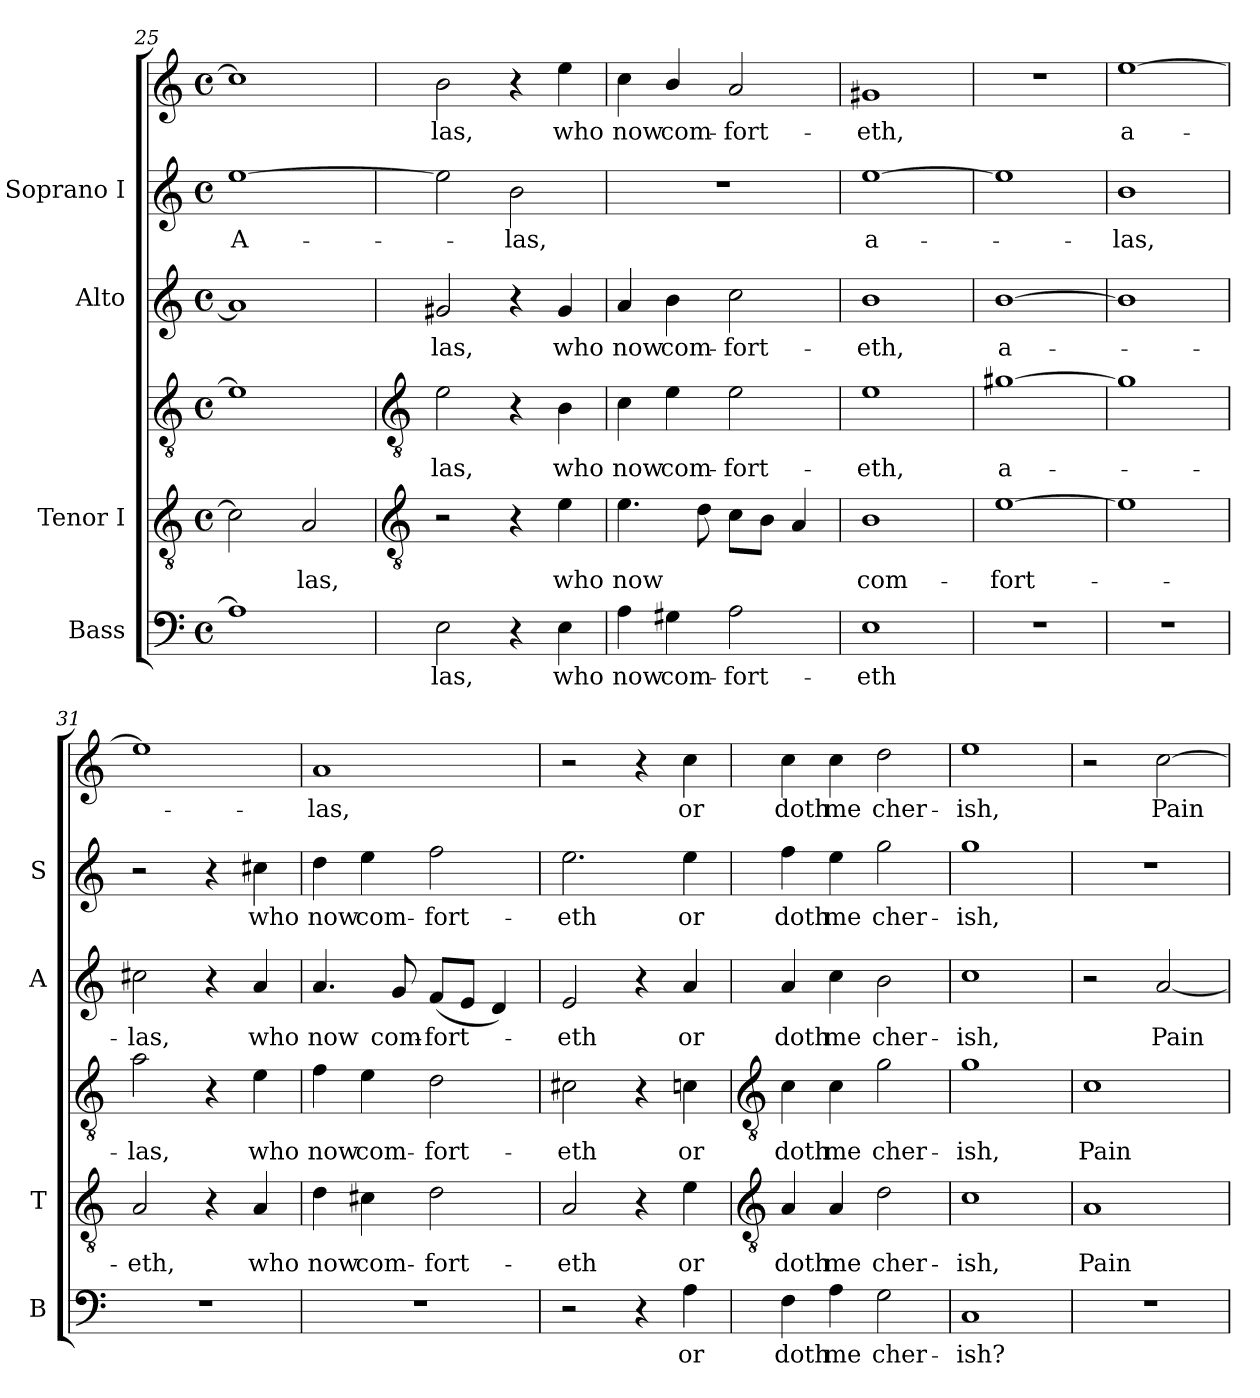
**kern	**text	**kern	**text	**kern	**text	**kern	**text	**kern	**text	**kern	**text
*part4	*part4	*part3	*part3	*part3	*part3	*part2	*part2	*part1	*part1	*part1	*part1
*staff6	*staff6	*staff5	*staff5	*staff4	*staff4	*staff3	*staff3	*staff2	*staff2	*staff1	*staff1
*I"Bass	*	*I"Tenor I	*	*	*	*I"Alto	*	*I"Soprano I	*	*	*
*I'B	*	*I'T	*	*	*	*I'A	*	*I'S	*	*	*
*clefF4	*	*clefGv2	*	*clefGv2	*	*clefG2	*	*clefG2	*	*clefG2	*
*k[]	*	*k[]	*	*k[]	*	*k[]	*	*k[]	*	*k[]	*
*C:	*	*C:	*	*C:	*	*C:	*	*C:	*	*C:	*
*M4/4	*	*M4/4	*	*M4/4	*	*M4/4	*	*M4/4	*	*M4/4	*
*met(c)	*	*met(c)	*	*met(c)	*	*met(c)	*	*met(c)	*	*met(c)	*
=25	=25	=25	=25	=25	=25	=25	=25	=25	=25	=25	=25
!	!	!	!	!	!	!	!	!	!LO:LY:b	!	!
1A]	.	2c]	.	1e]	.	1a]	.	[1ee	A-	1cc]	.
!	!	!	!LO:LY:b	!	!	!	!	!	!	!	!
.	.	2A	las,	.	.	.	.	.	.	.	.
!!LO:LB:g=z
=26	=26	=26	=26	=26	=26	=26	=26	=26	=26	=26	=26
*	*	*clefGv2	*	*clefGv2	*	*	*	*	*	*	*
!	!LO:LY:b	!	!	!	!LO:LY:b	!	!LO:LY:b	!	!	!	!LO:LY:b
2E	las,	2r	.	2e	las,	2g#X	las,	2ee]	.	2b	las,
!	!	!	!	!	!	!	!	!	!LO:LY:b	!	!
4r	.	4r	.	4r	.	4r	.	2b	las,	4r	.
!	!LO:LY:b	!	!LO:LY:b	!	!LO:LY:b	!	!LO:LY:b	!	!	!	!LO:LY:b
4E	who	4e	who	4B	who	4g#	who	.	.	4ee	who
=27	=27	=27	=27	=27	=27	=27	=27	=27	=27	=27	=27
!	!LO:LY:b	!	!LO:LY:b	!	!LO:LY:b	!	!LO:LY:b	!	!	!	!LO:LY:b
4A	now	4.e	-now	4c	now	4a	now	1r	.	4cc	now
!	!LO:LY:b	!	!	!	!LO:LY:b	!	!LO:LY:b	!	!	!	!LO:LY:b
4G#X	com-	.	.	4e	com-	4b	com-	.	.	4b/	com-
.	.	8d	.	.	.	.	.	.	.	.	.
!	!LO:LY:b	!	!	!	!LO:LY:b	!	!LO:LY:b	!	!	!	!LO:LY:b
2A	-fort-	8cL	.	2e	-fort-	2cc	-fort-	.	.	2a	-fort-
.	.	8BJ	.	.	.	.	.	.	.	.	.
.	.	4A	.	.	.	.	.	.	.	.	.
=28	=28	=28	=28	=28	=28	=28	=28	=28	=28	=28	=28
!	!LO:LY:b	!	!LO:LY:b	!	!LO:LY:b	!	!LO:LY:b	!	!LO:LY:b	!	!LO:LY:b
1E	-eth	1B	com-	1e	eth,	1b	-eth,	[1ee	a-	1g#X	-eth,
=29	=29	=29	=29	=29	=29	=29	=29	=29	=29	=29	=29
!	!	!	!LO:LY:b	!	!LO:LY:b	!	!LO:LY:b	!	!	!	!
1r	.	[1e	fort-	[1g#X	-a-	[1b	a-	1ee]	.	1r	.
=30	=30	=30	=30	=30	=30	=30	=30	=30	=30	=30	=30
!	!	!	!	!	!	!	!	!	!LO:LY:b	!	!LO:LY:b
1r	.	1e]	.	1g#]	.	1b]	.	1b	las,	[1ee	a-
=31	=31	=31	=31	=31	=31	=31	=31	=31	=31	=31	=31
!	!	!	!LO:LY:b	!	!LO:LY:b	!	!LO:LY:b	!	!	!	!
1r	.	2A	eth,	2a	-las,	2cc#X	las,	2r	.	1ee]	.
.	.	4r	.	4r	.	4r	.	4r	.	.	.
!	!	!	!LO:LY:b	!	!LO:LY:b	!	!LO:LY:b	!	!LO:LY:b	!	!
.	.	4A	who	4e	who	4a	who	4cc#X	who	.	.
=32	=32	=32	=32	=32	=32	=32	=32	=32	=32	=32	=32
!	!	!	!LO:LY:b	!	!LO:LY:b	!	!LO:LY:b	!	!LO:LY:b	!	!LO:LY:b
1r	.	4d	-now	4f	now	4.a	now	4dd	now	1a	las,
!	!	!	!LO:LY:b	!	!LO:LY:b	!	!	!	!LO:LY:b	!	!
.	.	4c#X	com-	4e	com-	.	.	4ee	com-	.	.
!	!	!	!	!	!	!	!LO:LY:b	!	!	!	!
.	.	.	.	.	.	8g	com-	.	.	.	.
!	!	!	!LO:LY:b	!	!LO:LY:b	!	!LO:LY:b	!	!LO:LY:b	!	!
.	.	2d	-fort-	2d	-fort-	(<8fL	-fort-	2ff	-fort-	.	.
.	.	.	.	.	.	8eJ	.	.	.	.	.
.	.	.	.	.	.	4d)	.	.	.	.	.
=33	=33	=33	=33	=33	=33	=33	=33	=33	=33	=33	=33
!	!	!	!LO:LY:b	!	!LO:LY:b	!	!LO:LY:b	!	!LO:LY:b	!	!
2r	.	2A	eth	2c#X	-eth	2e	eth	2.ee	eth	2r	.
4r	.	4r	.	4r	.	4r	.	.	.	4r	.
!	!LO:LY:b	!	!LO:LY:b	!	!LO:LY:b	!	!LO:LY:b	!	!LO:LY:b	!	!LO:LY:b
4A	or	4e	or	4cn	or	4a	or	4ee	or	4cc	-or
!!LO:LB:g=z
=34	=34	=34	=34	=34	=34	=34	=34	=34	=34	=34	=34
*	*	*clefGv2	*	*clefGv2	*	*	*	*	*	*	*
!	!LO:LY:b	!	!LO:LY:b	!	!LO:LY:b	!	!LO:LY:b	!	!LO:LY:b	!	!LO:LY:b
4F	doth	4A	-doth	4c	doth	4a	doth	4ff	-doth	4cc	doth
!	!LO:LY:b	!	!LO:LY:b	!	!LO:LY:b	!	!LO:LY:b	!	!LO:LY:b	!	!LO:LY:b
4A	me	4A	me	4c	me	4cc	me	4ee	me	4cc	me
!	!LO:LY:b	!	!LO:LY:b	!	!LO:LY:b	!	!LO:LY:b	!	!LO:LY:b	!	!LO:LY:b
2G	cher-	2d	cher-	2g	cher-	2b	cher-	2gg	cher-	2dd	cher-
=35	=35	=35	=35	=35	=35	=35	=35	=35	=35	=35	=35
!	!LO:LY:b	!	!LO:LY:b	!	!LO:LY:b	!	!LO:LY:b	!	!LO:LY:b	!	!LO:LY:b
1C	-ish?	1c	ish,	1g	-ish,	1cc	-ish,	1gg	ish,	1ee	-ish,
=36	=36	=36	=36	=36	=36	=36	=36	=36	=36	=36	=36
!	!	!	!LO:LY:b	!	!LO:LY:b	!	!	!	!	!	!
1r	.	1A	-Pain-	1c	Pain-	2r	.	1r	.	2r	.
!	!	!	!	!	!	!	!LO:LY:b	!	!	!	!LO:LY:b
.	.	.	.	.	.	[2a	Pain-	.	.	[2cc	Pain-
=	=	=	=	=	=	=	=	=	=	=	=
*-	*-	*-	*-	*-	*-	*-	*-	*-	*-	*-	*-
